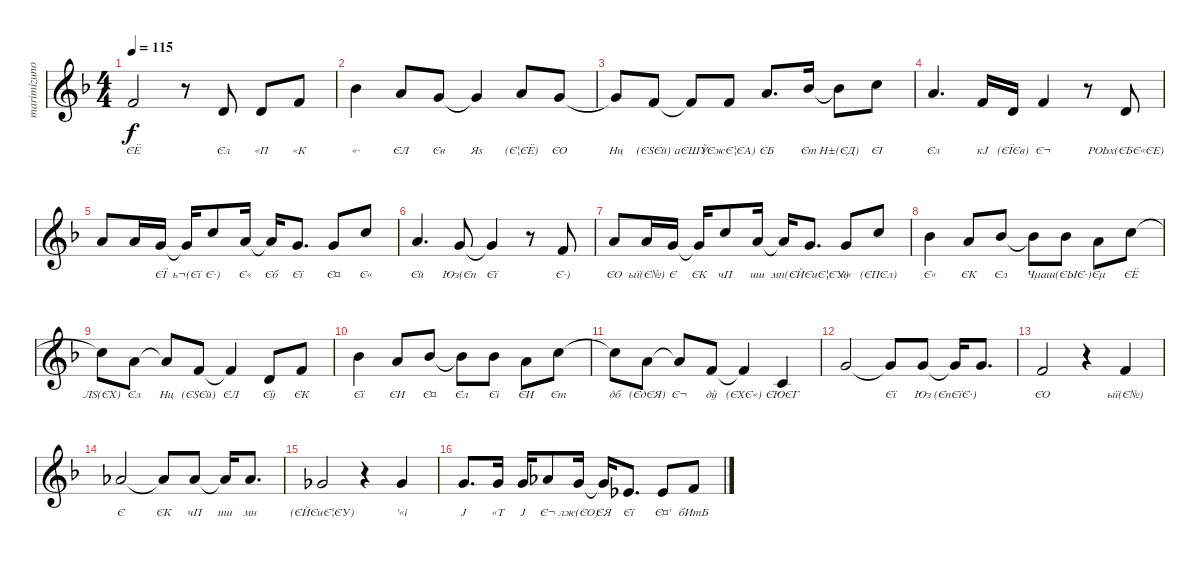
\track ("marimizuno" "marimizuno") {instrument piccolo}
\staff {score}
\tuning (E5 B4 G4 D4 A3 E3) {hide}
\ts (4 4)
\tempo 115
\clef g2
\ks f
3.4{t}.2{lyrics (0 "ЄЁ") lyrics (1 "") lyrics (2 "") lyrics (3 "") lyrics (4 "") dy f} r.8 0.4.8{lyrics (0 "Єл") lyrics (1 "") lyrics (2 "") lyrics (3 "") lyrics (4 "")} 0.4.8{lyrics (0 "«П") lyrics (1 "") lyrics (2 "") lyrics (3 "") lyrics (4 "")} 3.4.8{lyrics (0 "«К") lyrics (1 "") lyrics (2 "") lyrics (3 "") lyrics (4 "")} |
3.3.4{lyrics (0 "«·") lyrics (1 "") lyrics (2 "") lyrics (3 "") lyrics (4 "")} 2.3.8{lyrics (0 "ЄЛ") lyrics (1 "") lyrics (2 "") lyrics (3 "") lyrics (4 "")} 0.3.8{lyrics (0 "Єв") lyrics (1 "") lyrics (2 "") lyrics (3 "") lyrics (4 "")} 0.3{t}.4{lyrics (0 "Яѕ") lyrics (1 "") lyrics (2 "") lyrics (3 "") lyrics (4 "")} 2.3.8{lyrics (0 "(Є¦ЄЁ)") lyrics (1 "") lyrics (2 "") lyrics (3 "") lyrics (4 "")} 0.3.8{lyrics (0 "ЄО") lyrics (1 "") lyrics (2 "") lyrics (3 "") lyrics (4 "")} |
0.3{t}.8{lyrics (0 "Нц") lyrics (1 "") lyrics (2 "") lyrics (3 "") lyrics (4 "")} 3.4.8{lyrics (0 "(ЄЅЄй)") lyrics (1 "") lyrics (2 "") lyrics (3 "") lyrics (4 "")} 3.4{t}.8{lyrics (0 "аЄШЎ") lyrics (1 "") lyrics (2 "") lyrics (3 "") lyrics (4 "")} 3.4.8{lyrics (0 "(ЄжЄ¦ЄА)") lyrics (1 "") lyrics (2 "") lyrics (3 "") lyrics (4 "")} 2.3.8{d lyrics (0 "ЄБ") lyrics (1 "") lyrics (2 "") lyrics (3 "") lyrics (4 "")} 3.3.16{lyrics (0 "Єт") lyrics (1 "") lyrics (2 "") lyrics (3 "") lyrics (4 "")} 3.3{t}.8{lyrics (0 "Н±(ЄД)") lyrics (1 "") lyrics (2 "") lyrics (3 "") lyrics (4 "")} 1.2.8{lyrics (0 "ЄІ") lyrics (1 "") lyrics (2 "") lyrics (3 "") lyrics (4 "")} |
2.3.4{d lyrics (0 "Єл") lyrics (1 "") lyrics (2 "") lyrics (3 "") lyrics (4 "")} 3.4.16{lyrics (0 "кЈ") lyrics (1 "") lyrics (2 "") lyrics (3 "") lyrics (4 "")} 0.4.16{lyrics (0 "(ЄЇЄв)") lyrics (1 "") lyrics (2 "") lyrics (3 "") lyrics (4 "")} 3.4.4{lyrics (0 "Є¬") lyrics (1 "") lyrics (2 "") lyrics (3 "") lyrics (4 "")} r.8 0.4.8{lyrics (0 "РОЬх(ЄБЄ«ЄЕ)") lyrics (1 "") lyrics (2 "") lyrics (3 "") lyrics (4 "")} |
2.3.8{lyrics (0 "") lyrics (1 "") lyrics (2 "") lyrics (3 "") lyrics (4 "")} 2.3.16{lyrics (0 "") lyrics (1 "") lyrics (2 "") lyrics (3 "") lyrics (4 "")} 0.3.16{lyrics (0 "ЄЇ") lyrics (1 "") lyrics (2 "") lyrics (3 "") lyrics (4 "")} 0.3{t}.16{lyrics (0 "ь¬(Єї") lyrics (1 "") lyrics (2 "") lyrics (3 "") lyrics (4 "")} 1.2.8{lyrics (0 "Є·)") lyrics (1 "") lyrics (2 "") lyrics (3 "") lyrics (4 "")} 2.3.16{lyrics (0 "Є«") lyrics (1 "") lyrics (2 "") lyrics (3 "") lyrics (4 "")} 2.3{t}.16{lyrics (0 "Єб") lyrics (1 "") lyrics (2 "") lyrics (3 "") lyrics (4 "")} 0.3.8{d lyrics (0 "Єї") lyrics (1 "") lyrics (2 "") lyrics (3 "") lyrics (4 "")} 0.3.8{lyrics (0 "Є¤") lyrics (1 "") lyrics (2 "") lyrics (3 "") lyrics (4 "")} 1.2.8{lyrics (0 "Є«") lyrics (1 "") lyrics (2 "") lyrics (3 "") lyrics (4 "")} |
2.3.4{d lyrics (0 "Єй") lyrics (1 "") lyrics (2 "") lyrics (3 "") lyrics (4 "")} 0.3.8{lyrics (0 "Юз(Єп") lyrics (1 "") lyrics (2 "") lyrics (3 "") lyrics (4 "")} 0.3{t}.4{lyrics (0 "Єї") lyrics (1 "") lyrics (2 "") lyrics (3 "") lyrics (4 "")} r.8 3.4.8{lyrics (0 "Є·)") lyrics (1 "") lyrics (2 "") lyrics (3 "") lyrics (4 "")} |
2.3.8{lyrics (0 "ЄО") lyrics (1 "") lyrics (2 "") lyrics (3 "") lyrics (4 "")} 2.3.16{lyrics (0 "ыї(Є№)") lyrics (1 "") lyrics (2 "") lyrics (3 "") lyrics (4 "")} 0.3.16{lyrics (0 "Є­") lyrics (1 "") lyrics (2 "") lyrics (3 "") lyrics (4 "")} 0.3{t}.16{lyrics (0 "ЄК") lyrics (1 "") lyrics (2 "") lyrics (3 "") lyrics (4 "")} 1.2.8{lyrics (0 "чП") lyrics (1 "") lyrics (2 "") lyrics (3 "") lyrics (4 "")} 2.3.16{lyrics (0 "иш") lyrics (1 "") lyrics (2 "") lyrics (3 "") lyrics (4 "")} 2.3{t}.16{lyrics (0 "") lyrics (1 "") lyrics (2 "") lyrics (3 "") lyrics (4 "")} 0.3.8{d lyrics (0 "мн(ЄЙЄиЄ¦ЄУ)") lyrics (1 "") lyrics (2 "") lyrics (3 "") lyrics (4 "")} 0.3.8{lyrics (0 "й«") lyrics (1 "") lyrics (2 "") lyrics (3 "") lyrics (4 "")} 1.2.8{lyrics (0 "(ЄПЄл)") lyrics (1 "") lyrics (2 "") lyrics (3 "") lyrics (4 "")} |
3.3.4{lyrics (0 "Є«") lyrics (1 "") lyrics (2 "") lyrics (3 "") lyrics (4 "")} 2.3.8{lyrics (0 "ЄК") lyrics (1 "") lyrics (2 "") lyrics (3 "") lyrics (4 "")} 3.3.8{lyrics (0 "Єл") lyrics (1 "") lyrics (2 "") lyrics (3 "") lyrics (4 "")} 3.3{t}.8{lyrics (0 "Чµ") lyrics (1 "") lyrics (2 "") lyrics (3 "") lyrics (4 "")} 3.3.8{lyrics (0 "аш(ЄЫЄ·)") lyrics (1 "") lyrics (2 "") lyrics (3 "") lyrics (4 "")} 2.3.8{lyrics (0 "Єµ") lyrics (1 "") lyrics (2 "") lyrics (3 "") lyrics (4 "")} 1.2.8{lyrics (0 "ЄЁ") lyrics (1 "") lyrics (2 "") lyrics (3 "") lyrics (4 "")} |
1.2{t}.8{lyrics (0 "ЛЅ(ЄХ)") lyrics (1 "") lyrics (2 "") lyrics (3 "") lyrics (4 "")} 2.3.8{lyrics (0 "Єл") lyrics (1 "") lyrics (2 "") lyrics (3 "") lyrics (4 "")} 2.3{t}.8{lyrics (0 "Нц") lyrics (1 "") lyrics (2 "") lyrics (3 "") lyrics (4 "")} 3.4.8{lyrics (0 "(ЄЅЄй)") lyrics (1 "") lyrics (2 "") lyrics (3 "") lyrics (4 "")} 3.4{t}.4{lyrics (0 "ЄЛ") lyrics (1 "") lyrics (2 "") lyrics (3 "") lyrics (4 "")} 0.4.8{lyrics (0 "Єў") lyrics (1 "") lyrics (2 "") lyrics (3 "") lyrics (4 "")} 3.4.8{lyrics (0 "ЄК") lyrics (1 "") lyrics (2 "") lyrics (3 "") lyrics (4 "")} |
3.3.4{lyrics (0 "Єї") lyrics (1 "") lyrics (2 "") lyrics (3 "") lyrics (4 "")} 2.3.8{lyrics (0 "ЄИ") lyrics (1 "") lyrics (2 "") lyrics (3 "") lyrics (4 "")} 3.3.8{lyrics (0 "Є¤") lyrics (1 "") lyrics (2 "") lyrics (3 "") lyrics (4 "")} 3.3{t}.8{lyrics (0 "Єл") lyrics (1 "") lyrics (2 "") lyrics (3 "") lyrics (4 "")} 3.3.8{lyrics (0 "Єі") lyrics (1 "") lyrics (2 "") lyrics (3 "") lyrics (4 "")} 2.3.8{lyrics (0 "ЄИ") lyrics (1 "") lyrics (2 "") lyrics (3 "") lyrics (4 "")} 1.2.8{lyrics (0 "Єт") lyrics (1 "") lyrics (2 "") lyrics (3 "") lyrics (4 "")} |
1.2{t}.8{lyrics (0 "дб") lyrics (1 "") lyrics (2 "") lyrics (3 "") lyrics (4 "")} 2.3.8{lyrics (0 "(ЄдЄЯ)") lyrics (1 "") lyrics (2 "") lyrics (3 "") lyrics (4 "")} 2.3{t}.8{lyrics (0 "Є¬") lyrics (1 "") lyrics (2 "") lyrics (3 "") lyrics (4 "")} 3.4.8{lyrics (0 "дў") lyrics (1 "") lyrics (2 "") lyrics (3 "") lyrics (4 "")} 3.4{t}.4{lyrics (0 "(ЄХЄ«)") lyrics (1 "") lyrics (2 "") lyrics (3 "") lyrics (4 "")} 3.5.4{lyrics (0 "ЄЮЄГ") lyrics (1 "") lyrics (2 "") lyrics (3 "") lyrics (4 "")} |
0.3.2{lyrics (0 "") lyrics (1 "") lyrics (2 "") lyrics (3 "") lyrics (4 "")} 0.3{t}.8{lyrics (0 "Єї") lyrics (1 "") lyrics (2 "") lyrics (3 "") lyrics (4 "")} 0.3.8{lyrics (0 "Юз") lyrics (1 "") lyrics (2 "") lyrics (3 "") lyrics (4 "")} 0.3{t}.16{lyrics (0 "(ЄпЄїЄ·)") lyrics (1 "") lyrics (2 "") lyrics (3 "") lyrics (4 "")} 0.3.8{d lyrics (0 "") lyrics (1 "") lyrics (2 "") lyrics (3 "") lyrics (4 "")} |
3.4.2{lyrics (0 "ЄО") lyrics (1 "") lyrics (2 "") lyrics (3 "") lyrics (4 "")} r.4 3.4.4{lyrics (0 "ыї(Є№)") lyrics (1 "") lyrics (2 "") lyrics (3 "") lyrics (4 "")} |
1.3.2{lyrics (0 "Є­") lyrics (1 "") lyrics (2 "") lyrics (3 "") lyrics (4 "")} 1.3{t}.8{lyrics (0 "ЄК") lyrics (1 "") lyrics (2 "") lyrics (3 "") lyrics (4 "")} 1.3.8{lyrics (0 "чП") lyrics (1 "") lyrics (2 "") lyrics (3 "") lyrics (4 "")} 1.3{t}.16{lyrics (0 "иш") lyrics (1 "") lyrics (2 "") lyrics (3 "") lyrics (4 "")} 1.3.8{d lyrics (0 "мн") lyrics (1 "") lyrics (2 "") lyrics (3 "") lyrics (4 "")} |
4.4.2{lyrics (0 "(ЄЙЄиЄ¦ЄУ)") lyrics (1 "") lyrics (2 "") lyrics (3 "") lyrics (4 "")} r.4 4.4.4{lyrics (0 "'«і") lyrics (1 "") lyrics (2 "") lyrics (3 "") lyrics (4 "")} |
0.3.8{d lyrics (0 "Ј­") lyrics (1 "") lyrics (2 "") lyrics (3 "") lyrics (4 "")} 0.3.16{lyrics (0 "«Т") lyrics (1 "") lyrics (2 "") lyrics (3 "") lyrics (4 "")} 0.3.16{lyrics (0 "Ј­") lyrics (1 "") lyrics (2 "") lyrics (3 "") lyrics (4 "")} 1.3.8{lyrics (0 "Є¬") lyrics (1 "") lyrics (2 "") lyrics (3 "") lyrics (4 "")} 0.3.16{lyrics (0 "лж(ЄО)") lyrics (1 "") lyrics (2 "") lyrics (3 "") lyrics (4 "")} 0.3{t}.16{lyrics (0 "ЄЯ") lyrics (1 "") lyrics (2 "") lyrics (3 "") lyrics (4 "")} 1.4.8{d lyrics (0 "Єї") lyrics (1 "") lyrics (2 "") lyrics (3 "") lyrics (4 "")} 1.4.8{lyrics (0 "Є¤'") lyrics (1 "") lyrics (2 "") lyrics (3 "") lyrics (4 "")} 3.4.8{lyrics (0 "бИтБ") lyrics (1 "") lyrics (2 "") lyrics (3 "") lyrics (4 "")}
